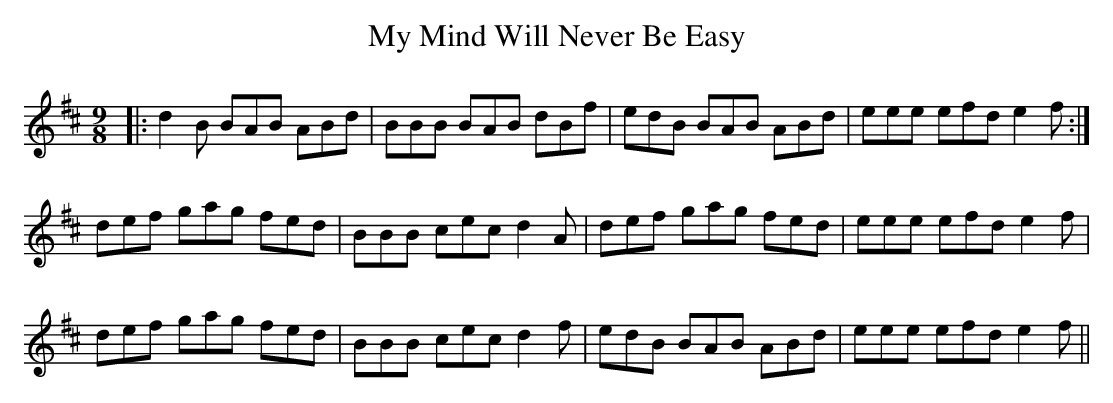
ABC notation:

X:1
T: My Mind Will Never Be Easy
M: 9/8
L: 1/8
K: Amix
|:d2 B BAB ABd|BBB BAB dBf|edB BAB ABd|eee efd e2 f:|
def gag fed|BBB cec d2 A|def gag fed|eee efd e2 f|
def gag fed|BBB cec d2 f|edB BAB ABd|eee efd e2 f||
